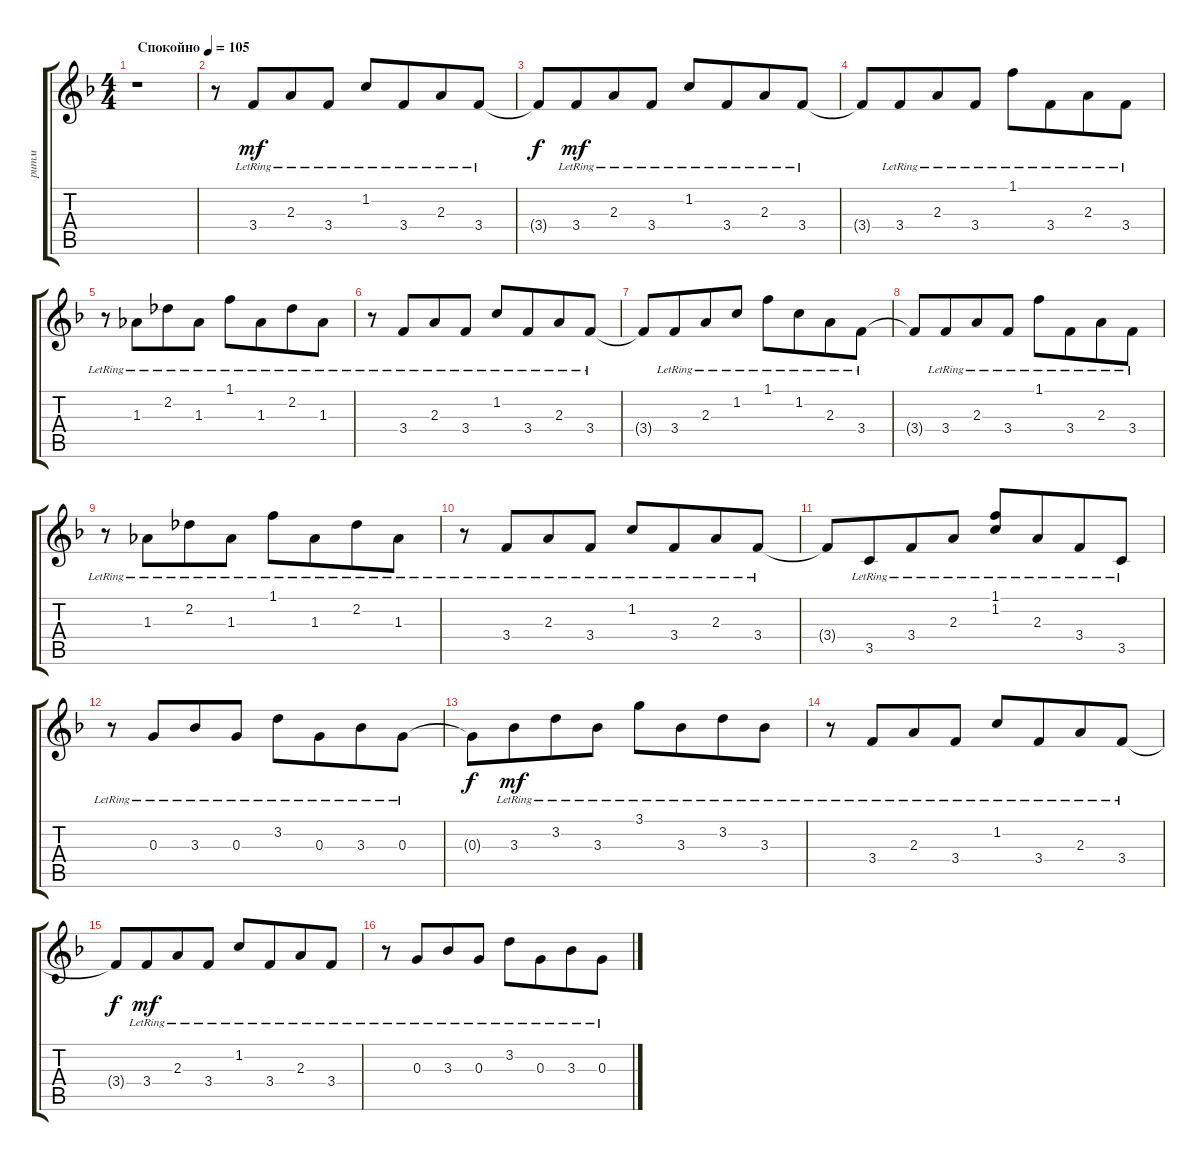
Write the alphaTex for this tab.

\track ("ритм" "ритм") {instrument acousticguitarsteel}
\staff {score tabs}
\tuning (E4 B3 G3 D3 A2 E2) {hide}
\ts (4 4)
\tempo (105 "Спокойно")
\clef g2
\ks f
r.1{dy mf instrument acousticguitarsteel} |
r.8 3.4{lr}.8{beam merge} 2.3{lr}.8 3.4{lr}.8 1.2{lr}.8 3.4{lr}.8{beam merge} 2.3{lr}.8 3.4{lr}.8 |
3.4{t}.8{dy f} 3.4{lr}.8{dy mf beam merge} 2.3{lr}.8 3.4{lr}.8 1.2{lr}.8 3.4{lr}.8{beam merge} 2.3{lr}.8 3.4{lr}.8 |
3.4{t}.8 3.4{lr}.8{beam merge} 2.3{lr}.8 3.4{lr}.8 1.1{lr}.8 3.4{lr}.8{beam merge} 2.3{lr}.8 3.4{lr}.8 |
r.8 1.3{lr}.8{beam merge} 2.2{lr}.8 1.3{lr}.8 1.1{lr}.8 1.3{lr}.8{beam merge} 2.2{lr}.8 1.3{lr}.8 |
r.8 3.4{lr}.8{beam merge} 2.3{lr}.8 3.4{lr}.8 1.2{lr}.8 3.4{lr}.8{beam merge} 2.3{lr}.8 3.4{lr}.8 |
3.4{t}.8 3.4{lr}.8{beam merge} 2.3{lr}.8 1.2{lr}.8 1.1{lr}.8 1.2{lr}.8{beam merge} 2.3{lr}.8 3.4{lr}.8 |
3.4{t}.8 3.4{lr}.8{beam merge} 2.3{lr}.8 3.4{lr}.8 1.1{lr}.8 3.4{lr}.8{beam merge} 2.3{lr}.8 3.4{lr}.8 |
r.8 1.3{lr}.8{beam merge} 2.2{lr}.8 1.3{lr}.8 1.1{lr}.8 1.3{lr}.8{beam merge} 2.2{lr}.8 1.3{lr}.8 |
r.8 3.4{lr}.8{beam merge} 2.3{lr}.8 3.4{lr}.8 1.2{lr}.8 3.4{lr}.8{beam merge} 2.3{lr}.8 3.4{lr}.8 |
3.4{t}.8 3.5{lr}.8{beam merge} 3.4{lr}.8 2.3{lr}.8 (1.1{lr} 1.2{lr}).8 2.3{lr}.8{beam merge} 3.4{lr}.8 3.5{lr}.8 |
r.8 0.3{lr}.8{beam merge} 3.3{lr}.8 0.3{lr}.8 3.2{lr}.8 0.3{lr}.8{beam merge} 3.3{lr}.8 0.3{lr}.8 |
0.3{t}.8{dy f} 3.3{lr}.8{dy mf beam merge} 3.2{lr}.8 3.3{lr}.8 3.1{lr}.8 3.3{lr}.8{beam merge} 3.2{lr}.8 3.3{lr}.8 |
r.8 3.4{lr}.8{beam merge} 2.3{lr}.8 3.4{lr}.8 1.2{lr}.8 3.4{lr}.8{beam merge} 2.3{lr}.8 3.4{lr}.8 |
3.4{t}.8{dy f} 3.4{lr}.8{dy mf beam merge} 2.3{lr}.8 3.4{lr}.8 1.2{lr}.8 3.4{lr}.8{beam merge} 2.3{lr}.8 3.4{lr}.8 |
r.8 0.3{lr}.8{beam merge} 3.3{lr}.8 0.3{lr}.8 3.2{lr}.8 0.3{lr}.8{beam merge} 3.3{lr}.8 0.3{lr}.8
